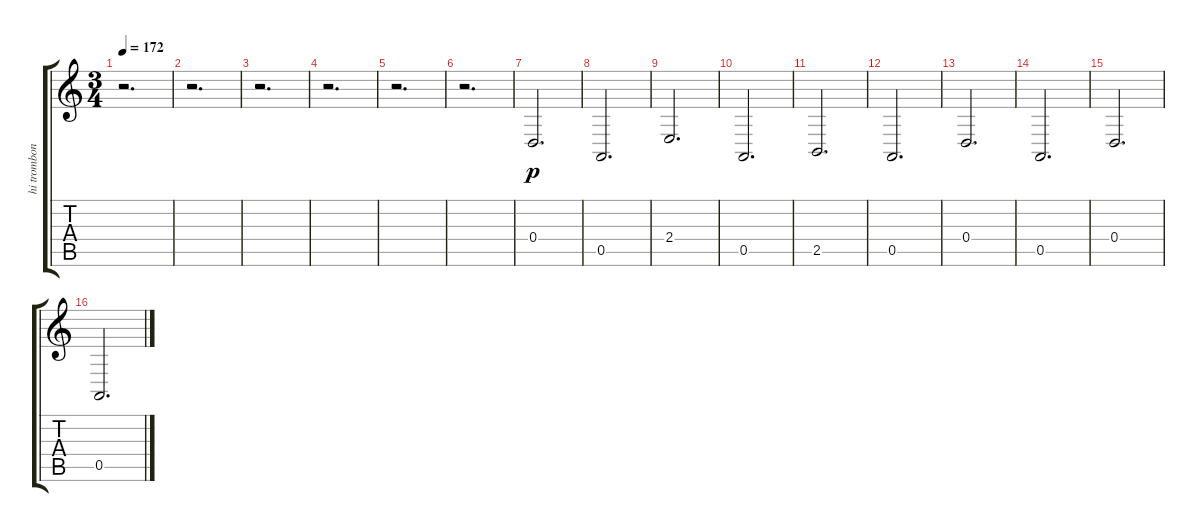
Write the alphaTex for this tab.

\track ("hi trombones" "hi trombon") {instrument trombone}
\staff {score tabs}
\tuning (E4 B3 G3 D3 A2 E2) {hide}
\ts (3 4)
\tempo 172
\clef g2
\ks c
r.2{d dy p} |
r.2{d} |
r.2{d} |
r.2{d} |
r.2{d} |
r.2{d} |
0.4.2{d} |
0.5.2{d} |
2.4.2{d} |
0.5.2{d} |
2.5.2{d} |
0.5.2{d} |
0.4.2{d} |
0.5.2{d} |
0.4.2{d} |
0.5.2{d}
